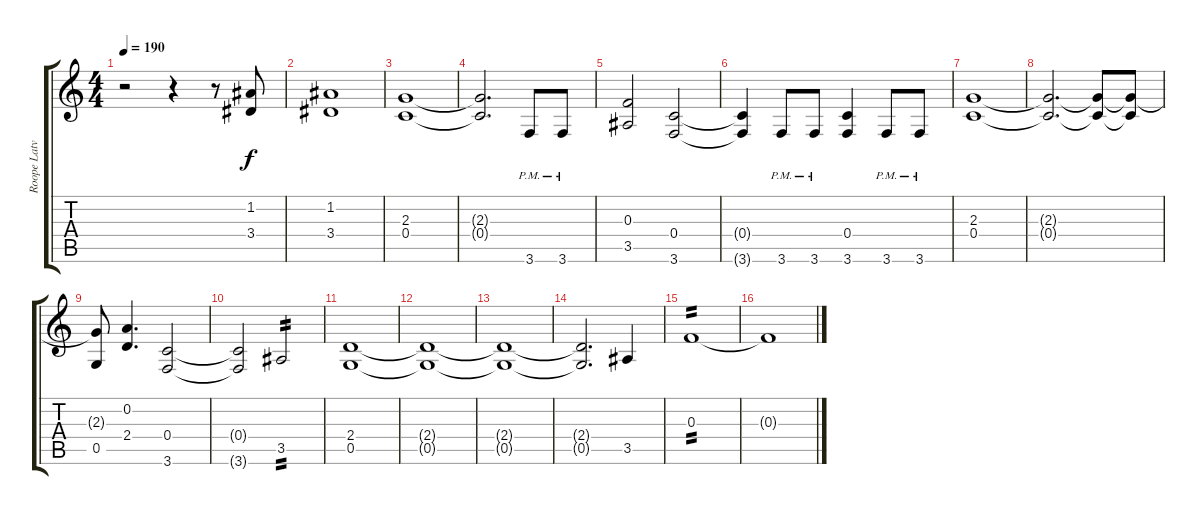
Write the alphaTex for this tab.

\track ("Roope Latvala" "Roope Latv") {instrument overdrivenguitar}
\staff {score tabs}
\tuning (D4 A3 F3 C3 G2 D2) {hide}
\ts (4 4)
\tempo 190
\clef g2
\ks c
r.2{dy f} r.4 r.8 (1.2 3.4).8 |
(1.2 3.4).1 |
(2.3 0.4).1 |
(2.3{t} 0.4{t}).2{d} 3.6{pm}.8 3.6{pm}.8 |
(0.3 3.5).2 (0.4 3.6).2 |
(0.4{t} 3.6{t}).4 3.6{pm}.8 3.6{pm}.8 (0.4 3.6).4 3.6{pm}.8 3.6{pm}.8 |
(2.3 0.4).1 |
(2.3{t} 0.4{t}).2{d} (2.3{t} 0.4{t}).8 (2.3{t} 0.4{t}).8 |
(2.3{t} 0.5).8 (0.2 2.4).4{d} (0.4 3.6).2 |
(0.4{t} 3.6{t}).2 3.5.2{tp 2} |
(2.4 0.5).1 |
(2.4{t} 0.5{t}).1 |
(2.4{t} 0.5{t}).1 |
(2.4{t} 0.5{t}).2{d} 3.5.4 |
0.3.1{tp 2} |
0.3{t}.1
